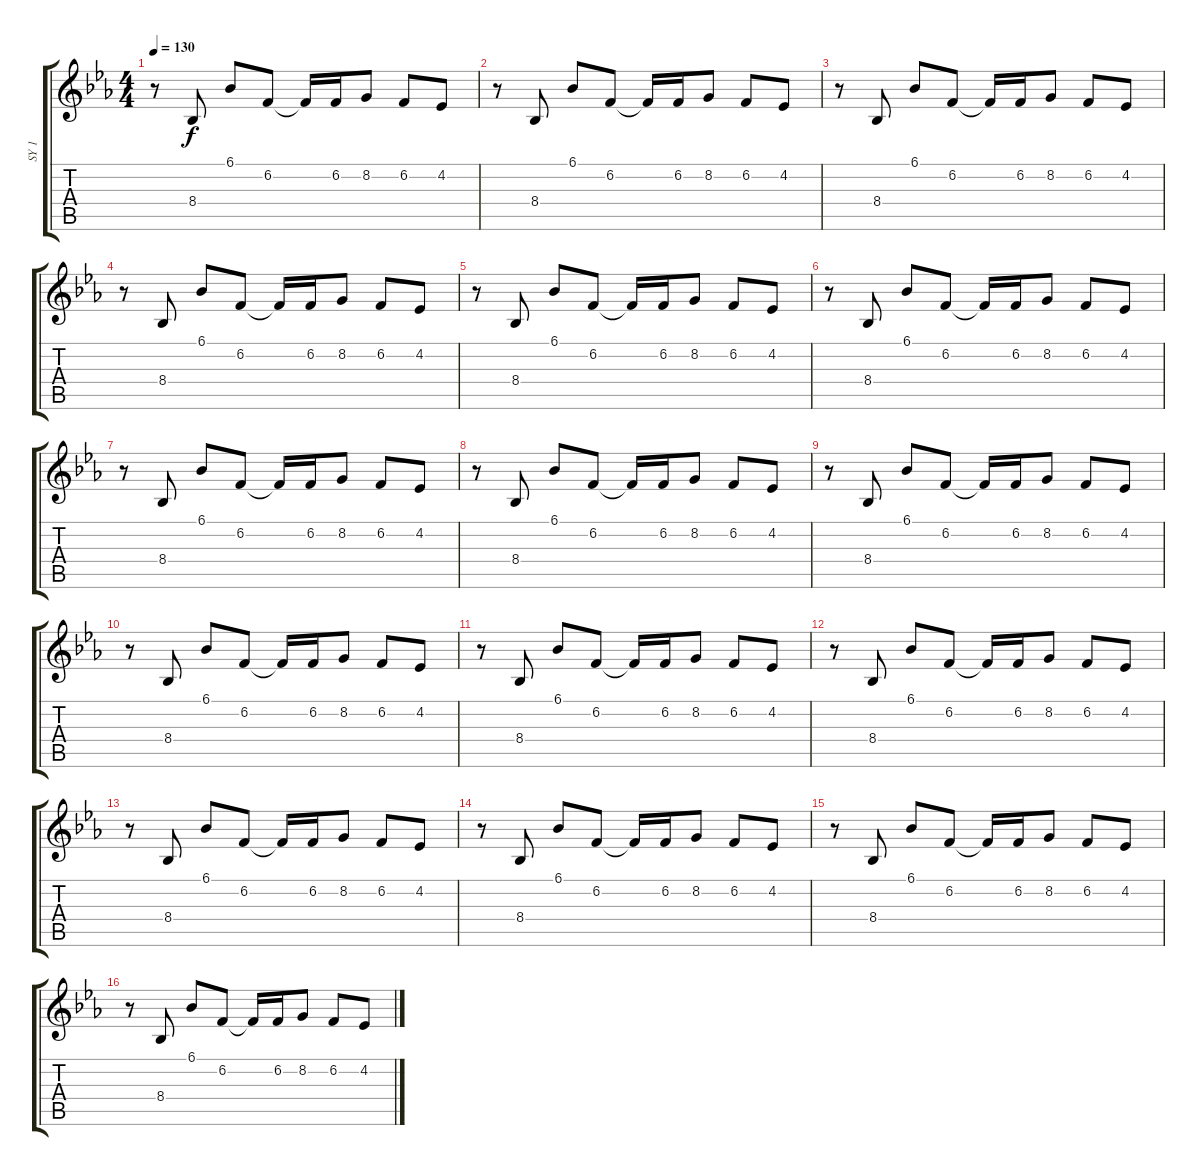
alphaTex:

\track ("SY 1" "SY 1") {instrument pad1newage}
\staff {score tabs}
\tuning (E4 B3 G3 D3 A2 E2) {hide}
\ts (4 4)
\tempo 130
\clef g2
\ks eb
r.8{dy f} 8.4.8 6.1.8 6.2.8 6.2{t}.16 6.2.16 8.2.8 6.2.8 4.2.8 |
r.8 8.4.8 6.1.8 6.2.8 6.2{t}.16 6.2.16 8.2.8 6.2.8 4.2.8 |
r.8 8.4.8 6.1.8 6.2.8 6.2{t}.16 6.2.16 8.2.8 6.2.8 4.2.8 |
r.8 8.4.8 6.1.8 6.2.8 6.2{t}.16 6.2.16 8.2.8 6.2.8 4.2.8 |
r.8 8.4.8 6.1.8 6.2.8 6.2{t}.16 6.2.16 8.2.8 6.2.8 4.2.8 |
r.8 8.4.8 6.1.8 6.2.8 6.2{t}.16 6.2.16 8.2.8 6.2.8 4.2.8 |
r.8 8.4.8 6.1.8 6.2.8 6.2{t}.16 6.2.16 8.2.8 6.2.8 4.2.8 |
r.8 8.4.8 6.1.8 6.2.8 6.2{t}.16 6.2.16 8.2.8 6.2.8 4.2.8 |
r.8 8.4.8 6.1.8 6.2.8 6.2{t}.16 6.2.16 8.2.8 6.2.8 4.2.8 |
r.8 8.4.8 6.1.8 6.2.8 6.2{t}.16 6.2.16 8.2.8 6.2.8 4.2.8 |
r.8 8.4.8 6.1.8 6.2.8 6.2{t}.16 6.2.16 8.2.8 6.2.8 4.2.8 |
r.8 8.4.8 6.1.8 6.2.8 6.2{t}.16 6.2.16 8.2.8 6.2.8 4.2.8 |
r.8 8.4.8 6.1.8 6.2.8 6.2{t}.16 6.2.16 8.2.8 6.2.8 4.2.8 |
r.8 8.4.8 6.1.8 6.2.8 6.2{t}.16 6.2.16 8.2.8 6.2.8 4.2.8 |
r.8 8.4.8 6.1.8 6.2.8 6.2{t}.16 6.2.16 8.2.8 6.2.8 4.2.8 |
r.8 8.4.8 6.1.8 6.2.8 6.2{t}.16 6.2.16 8.2.8 6.2.8 4.2.8
